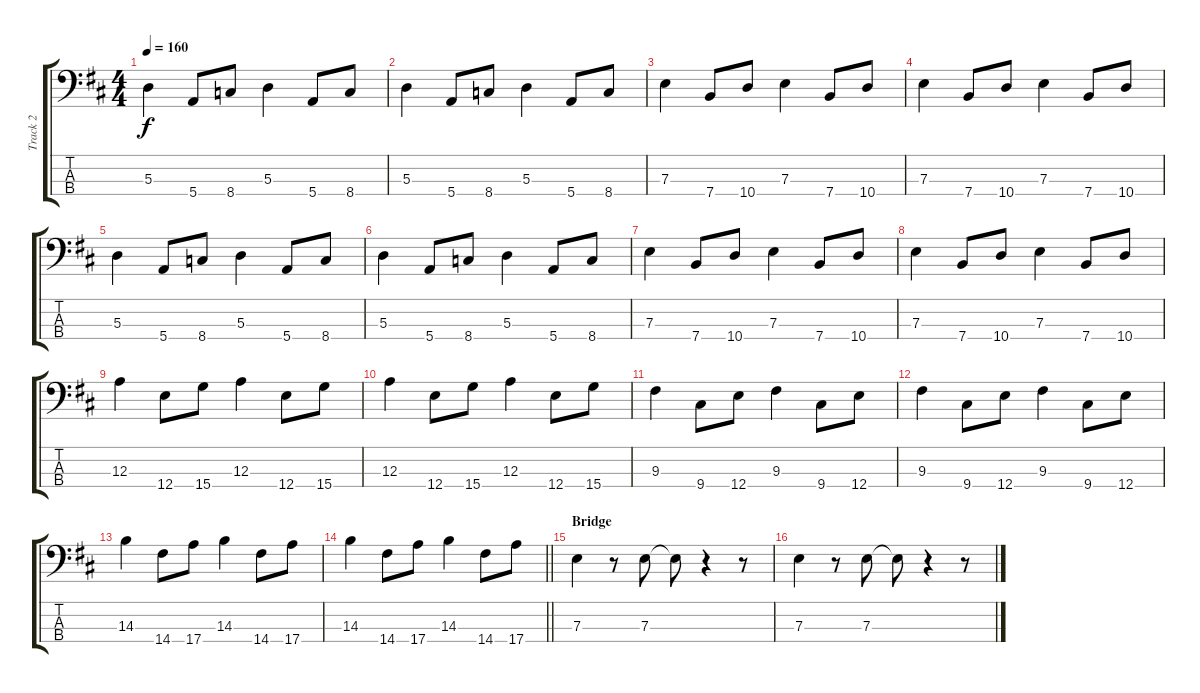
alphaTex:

\track ("Track 2" "Track 2") {instrument electricbassfinger}
\staff {score tabs}
\tuning (G2 D2 A1 E1) {hide}
\ts (4 4)
\tempo 160
\clef f4
\ks d
5.3.4{dy f} 5.4.8 8.4.8 5.3.4 5.4.8 8.4.8 |
5.3.4 5.4.8 8.4.8 5.3.4 5.4.8 8.4.8 |
7.3.4 7.4.8 10.4.8 7.3.4 7.4.8 10.4.8 |
7.3.4 7.4.8 10.4.8 7.3.4 7.4.8 10.4.8 |
5.3.4 5.4.8 8.4.8 5.3.4 5.4.8 8.4.8 |
5.3.4 5.4.8 8.4.8 5.3.4 5.4.8 8.4.8 |
7.3.4 7.4.8 10.4.8 7.3.4 7.4.8 10.4.8 |
7.3.4 7.4.8 10.4.8 7.3.4 7.4.8 10.4.8 |
12.3.4 12.4.8 15.4.8 12.3.4 12.4.8 15.4.8 |
12.3.4 12.4.8 15.4.8 12.3.4 12.4.8 15.4.8 |
9.3.4 9.4.8 12.4.8 9.3.4 9.4.8 12.4.8 |
9.3.4 9.4.8 12.4.8 9.3.4 9.4.8 12.4.8 |
14.3.4 14.4.8 17.4.8 14.3.4 14.4.8 17.4.8 |
\barLineRight lightlight
14.3.4 14.4.8 17.4.8 14.3.4 14.4.8 17.4.8 |
\section ("" "Bridge")
7.3.4 r.8 7.3.8 7.3{t}.8 r.4 r.8 |
7.3.4 r.8 7.3.8 7.3{t}.8 r.4 r.8
